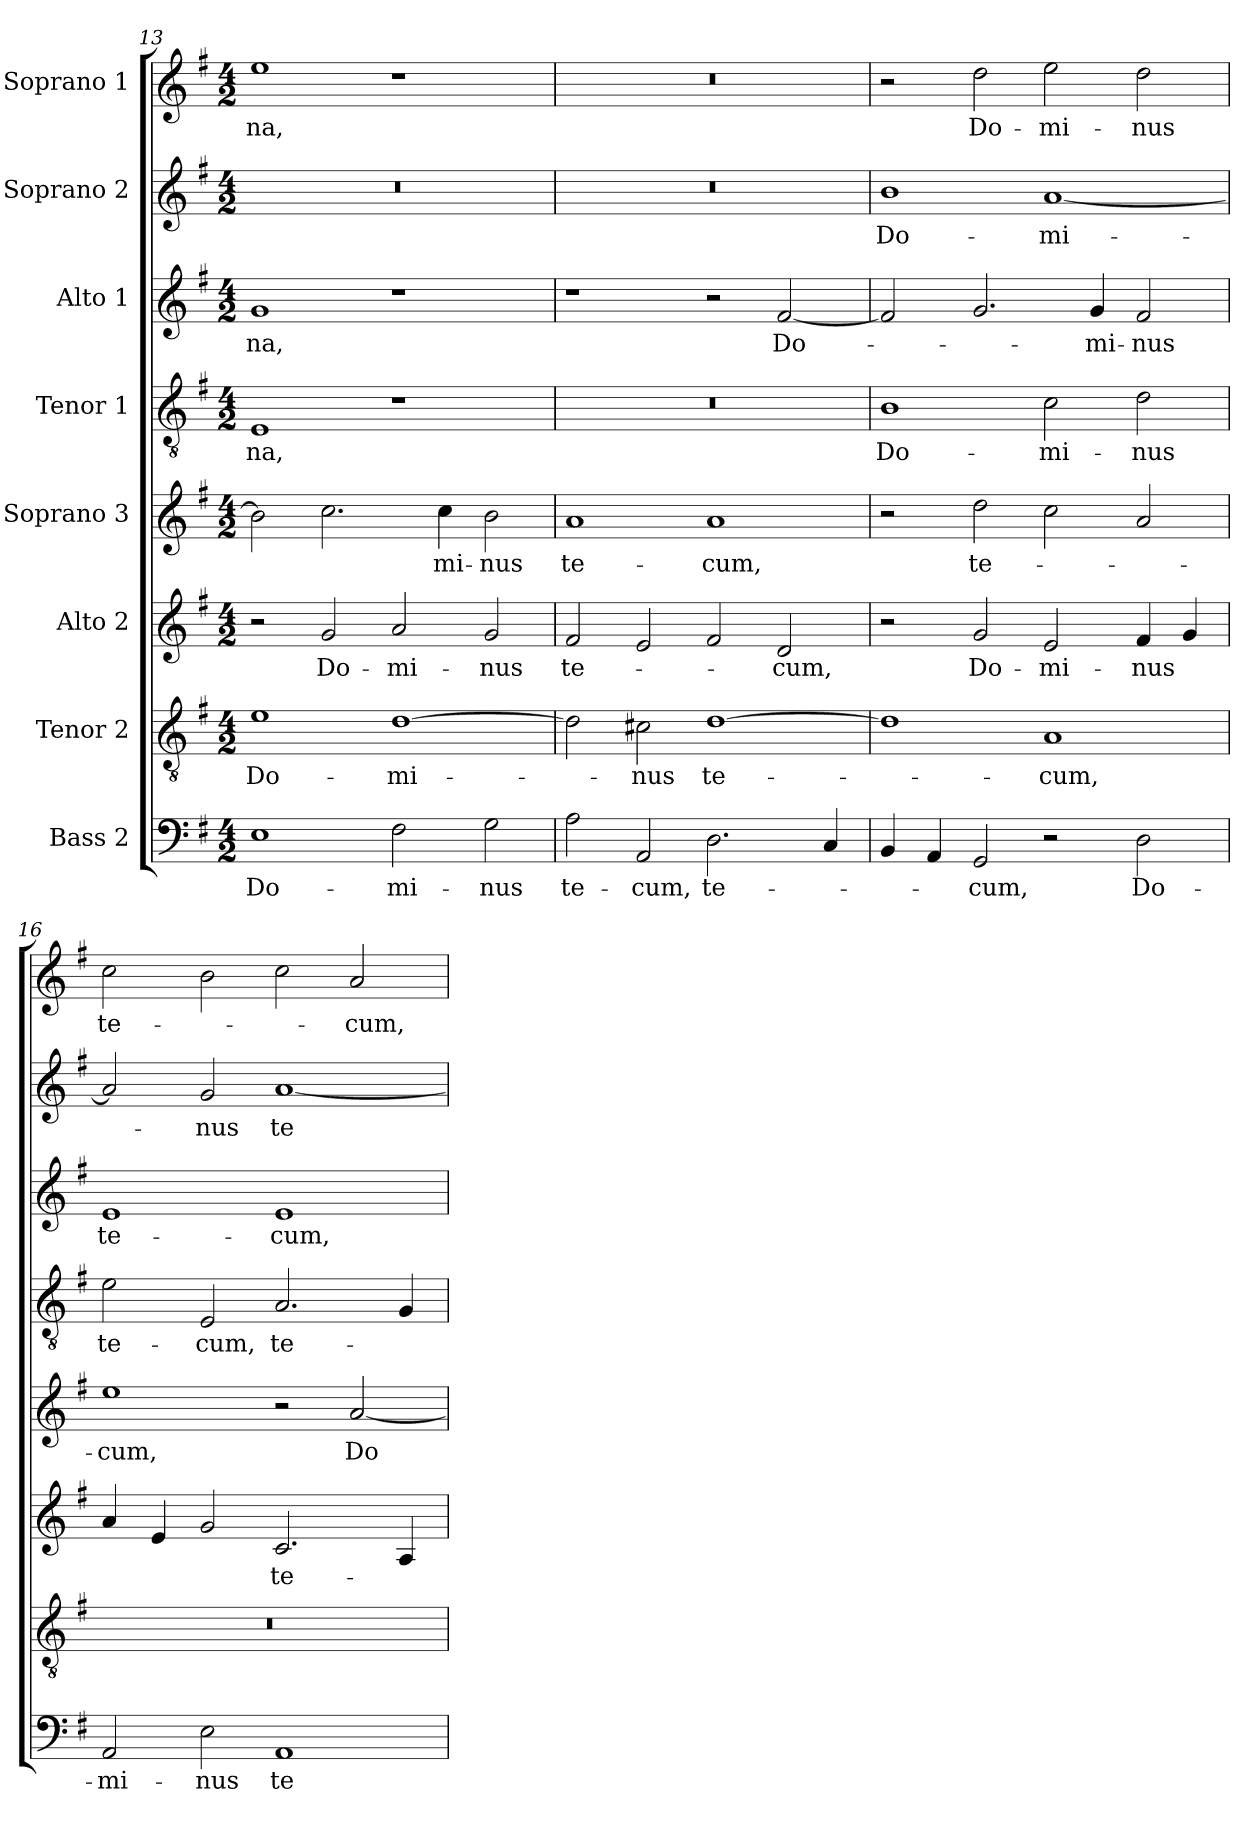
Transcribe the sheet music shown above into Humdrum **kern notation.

**kern	**text	**kern	**text	**kern	**text	**kern	**text	**kern	**text	**kern	**text	**kern	**text	**kern	**text
*part8	*part8	*part7	*part7	*part6	*part6	*part5	*part5	*part4	*part4	*part3	*part3	*part2	*part2	*part1	*part1
*staff8	*staff8	*staff7	*staff7	*staff6	*staff6	*staff5	*staff5	*staff4	*staff4	*staff3	*staff3	*staff2	*staff2	*staff1	*staff1
*I"Bass 2	*	*I"Tenor 2	*	*I"Alto 2	*	*I"Soprano 3	*	*I"Tenor 1	*	*I"Alto 1	*	*I"Soprano 2	*	*I"Soprano 1	*
!!LO:LB:g=z
*clefF4	*	*clefGv2	*	*clefG2	*	*clefG2	*	*clefGv2	*	*clefG2	*	*clefG2	*	*clefG2	*
*k[f#]	*	*k[f#]	*	*k[f#]	*	*k[f#]	*	*k[f#]	*	*k[f#]	*	*k[f#]	*	*k[f#]	*
*e:	*	*e:	*	*e:	*	*e:	*	*e:	*	*e:	*	*e:	*	*e:	*
*M4/2	*	*M4/2	*	*M4/2	*	*M4/2	*	*M4/2	*	*M4/2	*	*M4/2	*	*M4/2	*
=13	=13	=13	=13	=13	=13	=13	=13	=13	=13	=13	=13	=13	=13	=13	=13
1E	Do-	1e	Do-	2r	.	2b\]	.	1E	-na,	1g	-na,	0r	.	1ee	-na,
.	.	.	.	2g/	Do-	2.cc\	.	.	.	.	.	.	.	.	.
2F#\	-mi-	[1d	-mi-	2a/	-mi-	.	.	1r	.	1r	.	.	.	1r	.
.	.	.	.	.	.	4cc\	-mi-	.	.	.	.	.	.	.	.
2G\	-nus	.	.	2g/	-nus	2b\	-nus	.	.	.	.	.	.	.	.
=14	=14	=14	=14	=14	=14	=14	=14	=14	=14	=14	=14	=14	=14	=14	=14
2A\	te-	2d\]	.	2f#/	te-	1a	te-	0r	.	1r	.	0r	.	0r	.
2AA/	-cum,	2c#X\	-nus	2e/	.	.	.	.	.	.	.	.	.	.	.
2.D\	te-	[1d	te-	2f#/	.	1a	-cum,	.	.	2r	.	.	.	.	.
.	.	.	.	2d/	-cum,	.	.	.	.	[2f#/	Do-	.	.	.	.
4C/	.	.	.	.	.	.	.	.	.	.	.	.	.	.	.
=15	=15	=15	=15	=15	=15	=15	=15	=15	=15	=15	=15	=15	=15	=15	=15
4BB/	.	1d]	.	2r	.	2r	.	1B	Do-	2f#/]	.	1b	Do-	2r	.
4AA/	.	.	.	.	.	.	.	.	.	.	.	.	.	.	.
2GG/	-cum,	.	.	2g/	Do-	2dd\	te-	.	.	2.g/	.	.	.	2dd\	Do-
2r	.	1A	-cum,	2e/	-mi-	2cc\	.	2c\	-mi-	.	.	[1a	-mi-	2ee\	-mi-
.	.	.	.	.	.	.	.	.	.	4g/	-mi-	.	.	.	.
2D\	Do-	.	.	4f#/	-nus	2a/	.	2d\	-nus	2f#/	-nus	.	.	2dd\	-nus
.	.	.	.	4g/	.	.	.	.	.	.	.	.	.	.	.
=16	=16	=16	=16	=16	=16	=16	=16	=16	=16	=16	=16	=16	=16	=16	=16
2AA/	-mi-	0r	.	4a/	.	1ee	-cum,	2e\	te-	1e	te-	2a/]	.	2cc\	te-
.	.	.	.	4e/	.	.	.	.	.	.	.	.	.	.	.
2E\	-nus	.	.	2g/	.	.	.	2E/	-cum,	.	.	2g/	-nus	2b\	.
1AA	te-	.	.	2.c/	te-	2r	.	2.A/	te-	1e	-cum,	[1a	te-	2cc\	.
.	.	.	.	.	.	[2a/	Do-	.	.	.	.	.	.	2a/	-cum,
.	.	.	.	4A/	.	.	.	4G/	.	.	.	.	.	.	.
=	=	=	=	=	=	=	=	=	=	=	=	=	=	=	=
*-	*-	*-	*-	*-	*-	*-	*-	*-	*-	*-	*-	*-	*-	*-	*-
